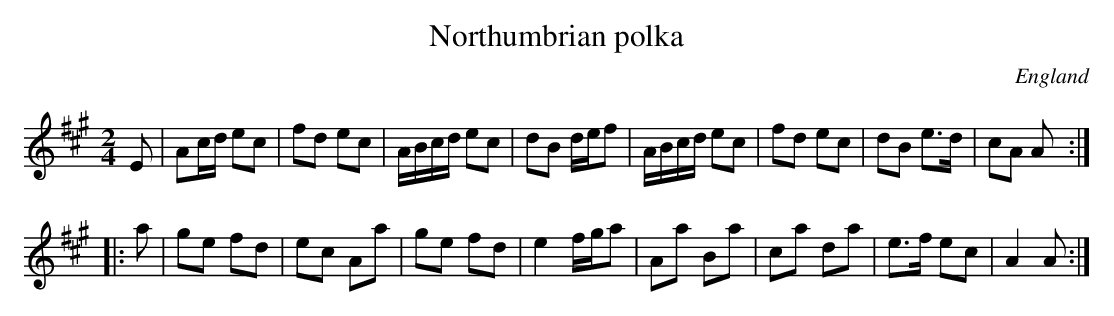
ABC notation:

X:1
T:Northumbrian polka
O:England
M:2/4
L:1/8
K:A
E| Ac/d/ ec | fd ec | A/B/c/d/ ec | dB d/e/f |\
A/B/c/d/ ec | fd ec | dB e>d | cA A:|
|: a|\
ge fd | ec Aa | ge fd | e2 f/g/a | \
Aa Ba | ca da | e>f ec | A2 A :|
